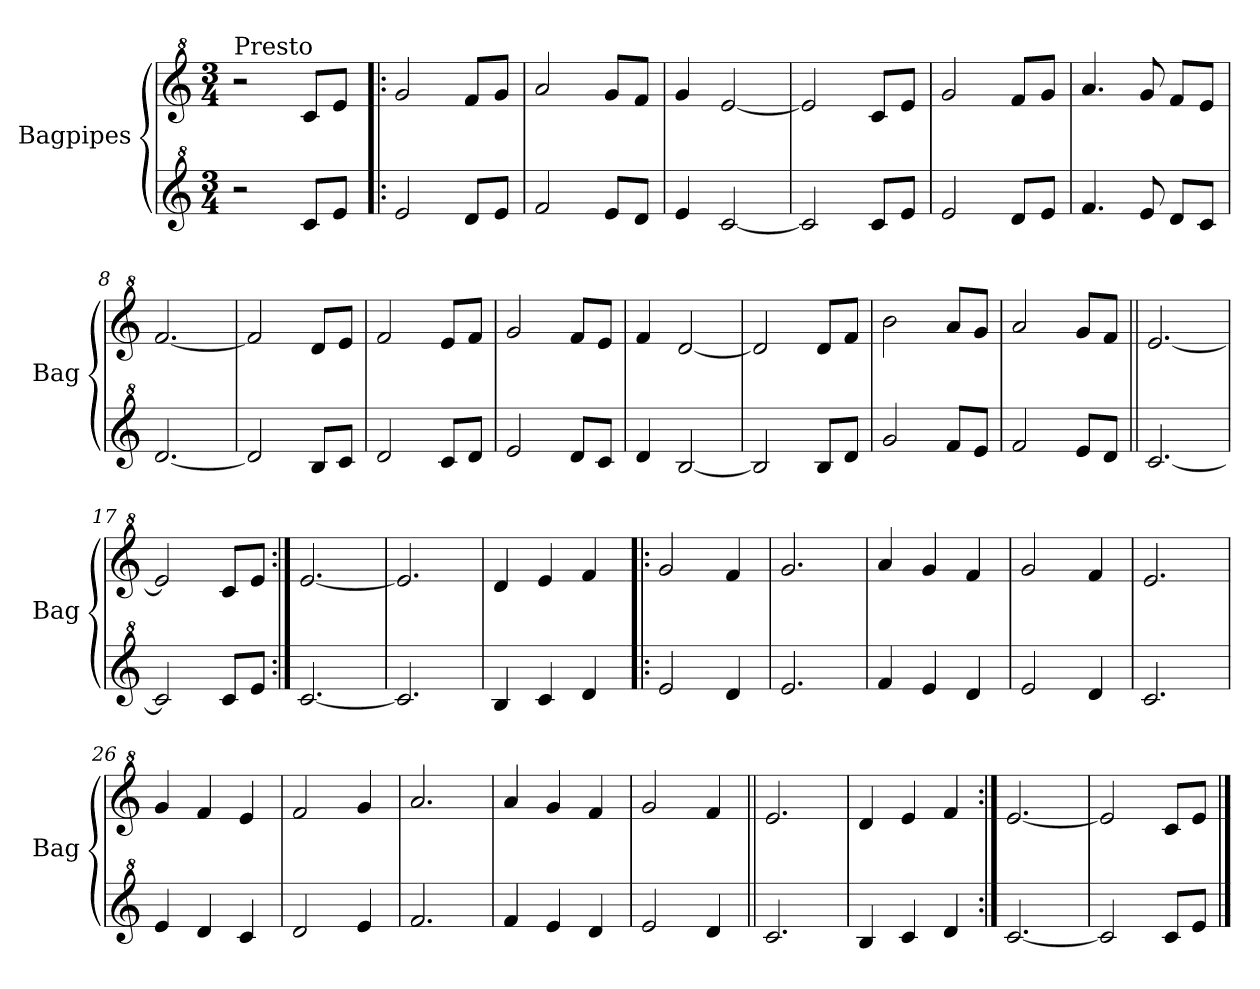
**kern	**kern
*part2	*part1
*staff2	*staff1
*I"Bagpipes	*I"Bagpipes
*I'Bag	*I'Bag
*clefG^2	*clefG^2
*k[]	*k[]
*C:	*C:
*M3/4	*M3/4
=1	=1
!	!LO:TX:a:t=Presto
2r	2r
8cc/L	8cc/L
8ee/J	8ee/J
=2!|:	=2!|:
2ee/	2gg/
8dd/L	8ff/L
8ee/J	8gg/J
=3	=3
2ff/	2aa/
8ee/L	8gg/L
8dd/J	8ff/J
=4	=4
4ee/	4gg/
[2cc/	[2ee/
=5	=5
2cc/]	2ee/]
8cc/L	8cc/L
8ee/J	8ee/J
=6	=6
2ee/	2gg/
8dd/L	8ff/L
8ee/J	8gg/J
=7	=7
4.ff/	4.aa/
8ee/	8gg/
8dd/L	8ff/L
8cc/J	8ee/J
=8	=8
[2.dd/	[2.ff/
=9	=9
2dd/]	2ff/]
8b/L	8dd/L
8cc/J	8ee/J
=10	=10
2dd/	2ff/
8cc/L	8ee/L
8dd/J	8ff/J
=11	=11
2ee/	2gg/
8dd/L	8ff/L
8cc/J	8ee/J
!!LO:LB:g=z
=12	=12
4dd/	4ff/
[2b/	[2dd/
=13	=13
2b/]	2dd/]
8b/L	8dd/L
8dd/J	8ff/J
=14	=14
2gg/	2bb\
8ff/L	8aa/L
8ee/J	8gg/J
=15	=15
2ff/	2aa/
8ee/L	8gg/L
8dd/J	8ff/J
=16||	=16||
[2.cc/	[2.ee/
=17	=17
2cc/]	2ee/]
8cc/L	8cc/L
8ee/J	8ee/J
=18:|!	=18:|!
[2.cc/	[2.ee/
=19	=19
2.cc/]	2.ee/]
=20	=20
4b/	4dd/
4cc/	4ee/
4dd/	4ff/
=21!|:	=21!|:
2ee/	2gg/
4dd/	4ff/
=22	=22
2.ee/	2.gg/
=23	=23
4ff/	4aa/
4ee/	4gg/
4dd/	4ff/
=24	=24
2ee/	2gg/
4dd/	4ff/
!!LO:LB:g=z
=25	=25
2.cc/	2.ee/
=26	=26
4ee/	4gg/
4dd/	4ff/
4cc/	4ee/
=27	=27
2dd/	2ff/
4ee/	4gg/
=28	=28
2.ff/	2.aa/
=29	=29
4ff/	4aa/
4ee/	4gg/
4dd/	4ff/
=30	=30
2ee/	2gg/
4dd/	4ff/
=31||	=31||
2.cc/	2.ee/
=32	=32
4b/	4dd/
4cc/	4ee/
4dd/	4ff/
=33:|!	=33:|!
[2.cc/	[2.ee/
=34	=34
2cc/]	2ee/]
8cc/L	8cc/L
8ee/J	8ee/J
==	==
*-	*-
